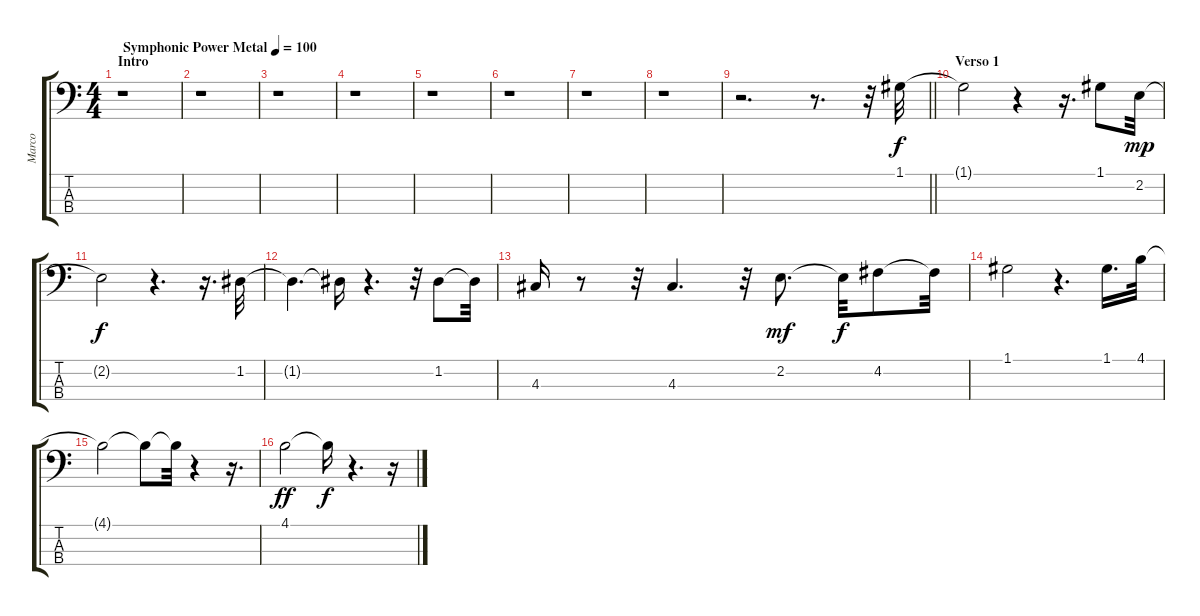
\track ("Marco" "Marco") {instrument distortionguitar}
\staff {score tabs}
\tuning (G2 D2 A1 E1) {hide}
\ts (4 4)
\section ("" "Intro")
\tempo (100 "Symphonic Power Metal")
\clef f4
\ks c
r.1{dy f instrument electricbasspick} |
r.1 |
r.1 |
r.1 |
r.1 |
r.1 |
r.1 |
r.1 |
\barLineRight lightlight
r.2{d} r.8{d} r.32 1.1.32 |
\section ("" "Verso 1")
1.1{t}.2 r.4 r.16{d} 1.1.8 2.2.32{dy mp} |
2.2{t}.2{dy f} r.4{d} r.16{d} 1.2.32 |
1.2{t}.4{d} 1.2{t}.16 r.4{d} r.32 1.2.8 1.2{t}.32 |
4.3.16 r.8 r.32 4.3.4{d} r.32 2.2.8{d dy mf} 2.2{t}.32{dy f} 4.2.8 4.2{t}.32 |
1.1.2 r.4{d} 1.1.16{d} 4.1.32 |
4.1{t}.2 4.1{t}.8 4.1{t}.32 r.4 r.16{d} |
4.1.2{dy ff} 4.1{t}.16{dy f} r.4{d} r.16
